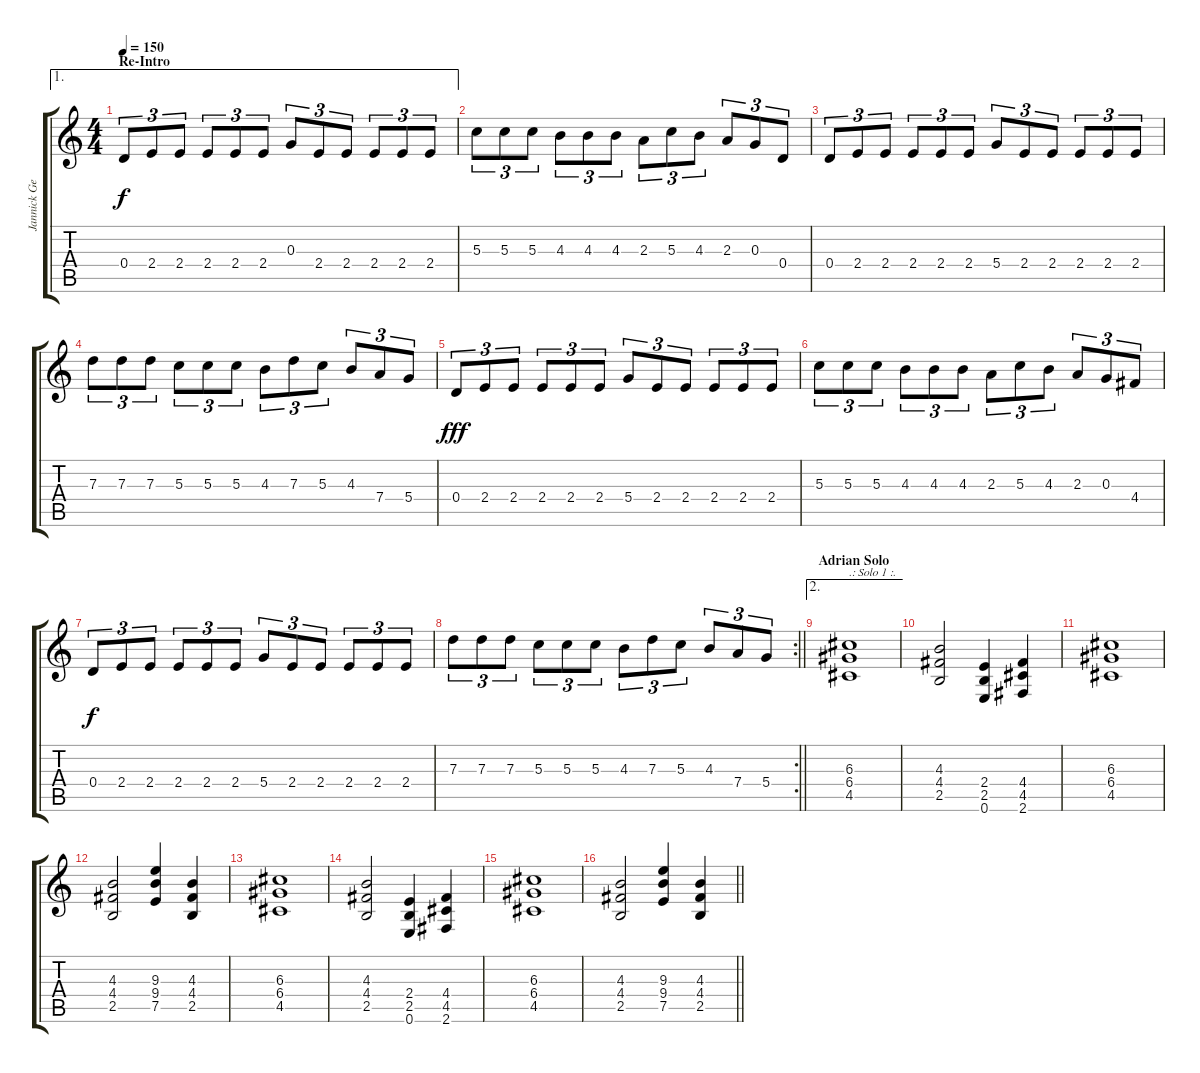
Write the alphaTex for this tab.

\track ("Jannick Gers" "Jannick Ge") {instrument overdrivenguitar}
\staff {score tabs}
\tuning (E4 B3 G3 D3 A2 E2) {hide}
\ae 1
\ts (4 4)
\section ("" "Re-Intro")
\tempo 150
\clef g2
\ks c
0.4.8{tu (3 2) dy f} 2.4.8{tu (3 2)} 2.4.8{tu (3 2)} 2.4.8{tu (3 2)} 2.4.8{tu (3 2)} 2.4.8{tu (3 2)} 0.3.8{tu (3 2)} 2.4.8{tu (3 2)} 2.4.8{tu (3 2)} 2.4.8{tu (3 2)} 2.4.8{tu (3 2)} 2.4.8{tu (3 2)} |
5.3.8{tu (3 2)} 5.3.8{tu (3 2)} 5.3.8{tu (3 2)} 4.3.8{tu (3 2)} 4.3.8{tu (3 2)} 4.3.8{tu (3 2)} 2.3.8{tu (3 2)} 5.3.8{tu (3 2)} 4.3.8{tu (3 2)} 2.3.8{tu (3 2)} 0.3.8{tu (3 2)} 0.4.8{tu (3 2)} |
0.4.8{tu (3 2)} 2.4.8{tu (3 2)} 2.4.8{tu (3 2)} 2.4.8{tu (3 2)} 2.4.8{tu (3 2)} 2.4.8{tu (3 2)} 5.4.8{tu (3 2)} 2.4.8{tu (3 2)} 2.4.8{tu (3 2)} 2.4.8{tu (3 2)} 2.4.8{tu (3 2)} 2.4.8{tu (3 2)} |
7.3.8{tu (3 2)} 7.3.8{tu (3 2)} 7.3.8{tu (3 2)} 5.3.8{tu (3 2)} 5.3.8{tu (3 2)} 5.3.8{tu (3 2)} 4.3.8{tu (3 2)} 7.3.8{tu (3 2)} 5.3.8{tu (3 2)} 4.3.8{tu (3 2)} 7.4.8{tu (3 2)} 5.4.8{tu (3 2)} |
0.4.8{tu (3 2) dy fff} 2.4.8{tu (3 2)} 2.4.8{tu (3 2)} 2.4.8{tu (3 2)} 2.4.8{tu (3 2)} 2.4.8{tu (3 2)} 5.4.8{tu (3 2)} 2.4.8{tu (3 2)} 2.4.8{tu (3 2)} 2.4.8{tu (3 2)} 2.4.8{tu (3 2)} 2.4.8{tu (3 2)} |
5.3.8{tu (3 2)} 5.3.8{tu (3 2)} 5.3.8{tu (3 2)} 4.3.8{tu (3 2)} 4.3.8{tu (3 2)} 4.3.8{tu (3 2)} 2.3.8{tu (3 2)} 5.3.8{tu (3 2)} 4.3.8{tu (3 2)} 2.3.8{tu (3 2)} 0.3.8{tu (3 2)} 4.4.8{tu (3 2)} |
0.4.8{tu (3 2) dy f} 2.4.8{tu (3 2)} 2.4.8{tu (3 2)} 2.4.8{tu (3 2)} 2.4.8{tu (3 2)} 2.4.8{tu (3 2)} 5.4.8{tu (3 2)} 2.4.8{tu (3 2)} 2.4.8{tu (3 2)} 2.4.8{tu (3 2)} 2.4.8{tu (3 2)} 2.4.8{tu (3 2)} |
\rc 2
\barLineRight lightlight
7.3.8{tu (3 2)} 7.3.8{tu (3 2)} 7.3.8{tu (3 2)} 5.3.8{tu (3 2)} 5.3.8{tu (3 2)} 5.3.8{tu (3 2)} 4.3.8{tu (3 2)} 7.3.8{tu (3 2)} 5.3.8{tu (3 2)} 4.3.8{tu (3 2)} 7.4.8{tu (3 2)} 5.4.8{tu (3 2)} |
\ae 2
\section ("" "Adrian Solo")
(6.3 6.4 4.5).1{txt ".: Solo 1 :."} |
(4.3 4.4 2.5).2 (2.4 2.5 0.6).4 (4.4 4.5 2.6).4 |
(6.3 6.4 4.5).1 |
(4.3 4.4 2.5).2 (9.3 9.4 7.5).4 (4.3 4.4 2.5).4 |
(6.3 6.4 4.5).1 |
(4.3 4.4 2.5).2 (2.4 2.5 0.6).4 (4.4 4.5 2.6).4 |
(6.3 6.4 4.5).1 |
\barLineRight lightlight
(4.3 4.4 2.5).2 (9.3 9.4 7.5).4 (4.3 4.4 2.5).4
